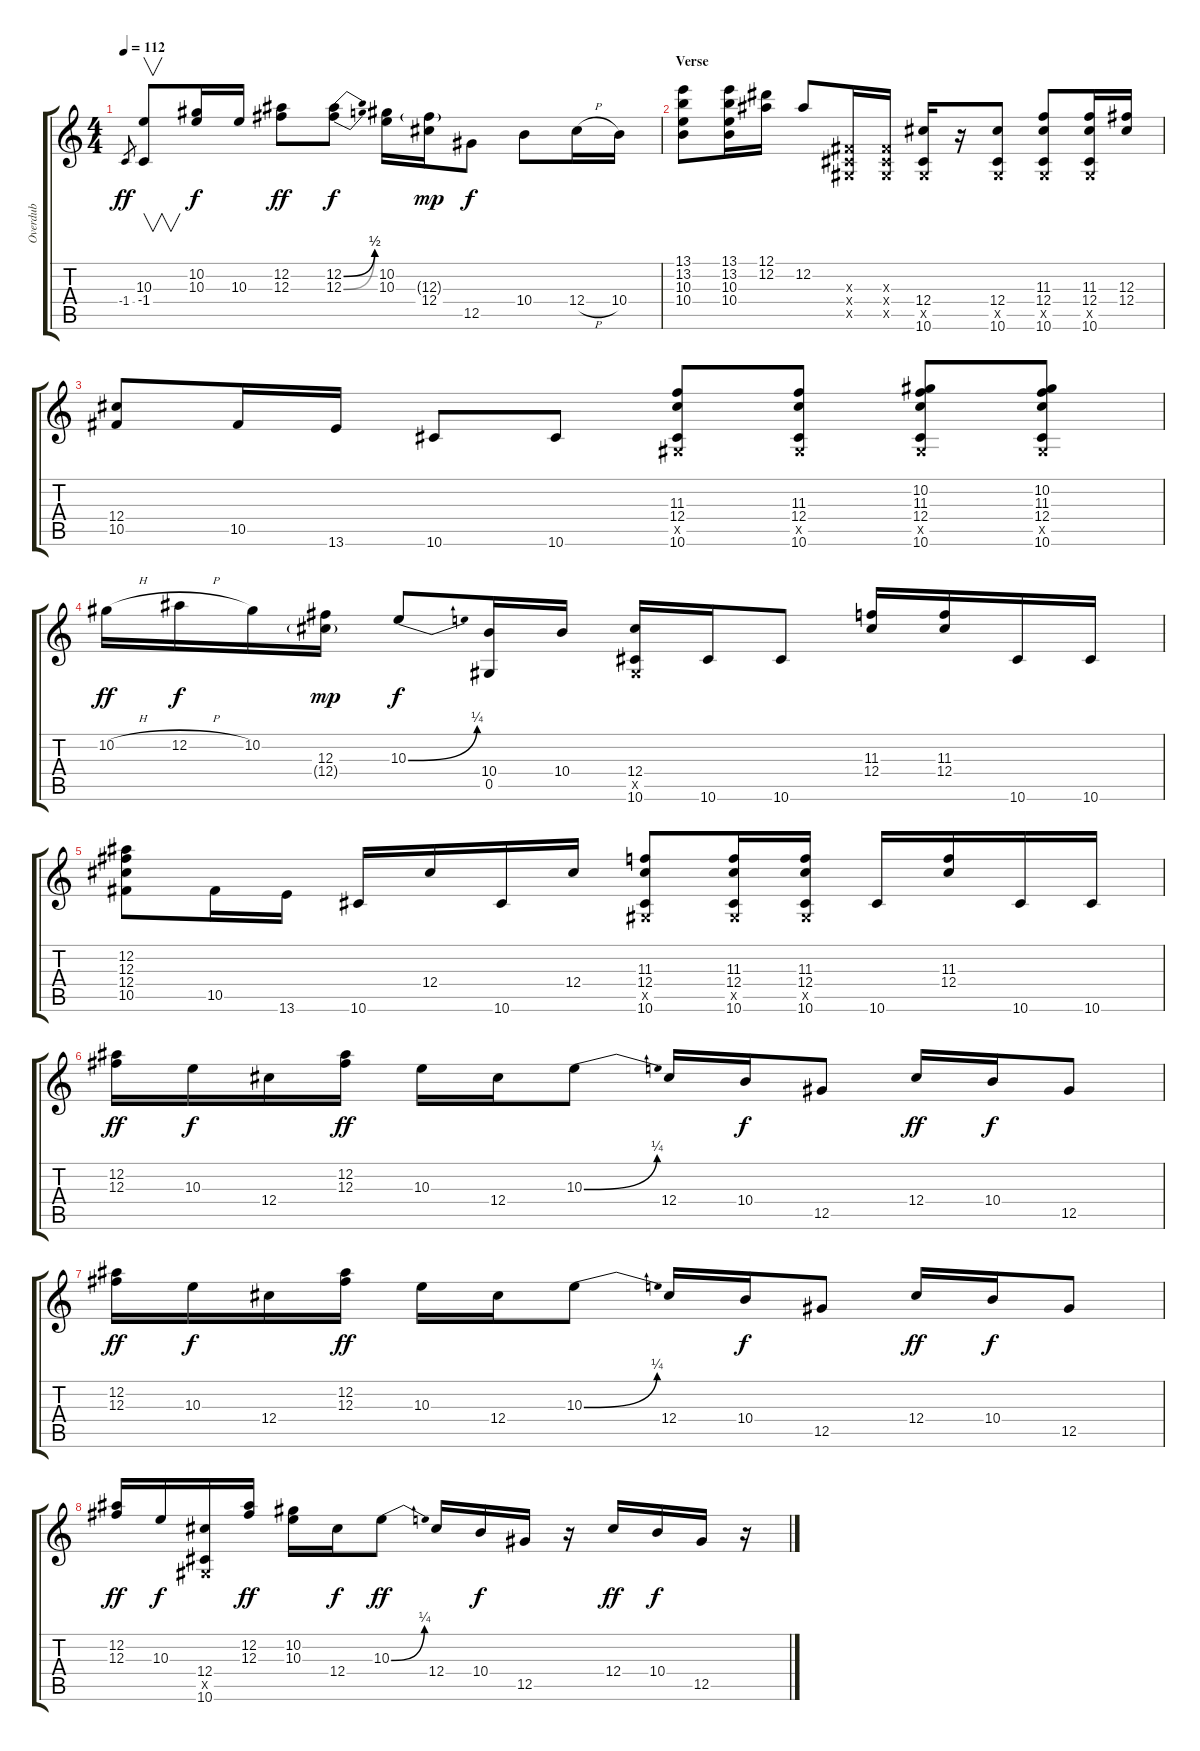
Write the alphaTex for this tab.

\track ("Overdub" "Overdub") {instrument fretlessbass}
\staff {score tabs}
\tuning (Eb4 Bb3 Gb3 Db3 Ab2 Eb2) {hide}
\ts (4 4)
\tempo 112
\clef g2
\ks c
-1.4.8{gr dy ff} (10.3 -1.4).8{v} (10.2 10.3).16{dy f} 10.3.16 (12.2 12.3).8{dy ff} (12.2{be (bend 0 0 60 2)} 12.3{be (bend 0 0 60 2)}).8{dy f} (10.2 10.3).16 (12.3{g} 12.4).16{dy mp} 12.5.8{dy f} 10.4.8 12.4{h}.16 10.4.16 |
\section ("" "Verse")
(13.1 13.2 10.3 10.4).8 (13.1 13.2 10.3 10.4).16 (12.1 12.2).16 12.2.8 (0.3{x} 0.4{x} 0.5{x}).16 (0.3{x} 0.4{x} 0.5{x}).16 (12.4 0.5{x} 10.6).16 r.16 (12.4 0.5{x} 10.6).8 (11.3 12.4 0.5{x} 10.6).8 (11.3 12.4 0.5{x} 10.6).16 (12.3 12.4).16 |
(12.4 10.5).8 10.5.16 13.6.16 10.6.8 10.6.8 (11.3 12.4 0.5{x} 10.6).8 (11.3 12.4 0.5{x} 10.6).8 (10.2 11.3 12.4 0.5{x} 10.6).8 (10.2 11.3 12.4 0.5{x} 10.6).8 |
10.2{h}.16{dy ff} 12.2{h}.16{dy f} 10.2.16 (12.3 12.4{g}).16{dy mp} 10.3{be (bend 0 0 60 1)}.8{dy f} (10.4 0.5).16 10.4.16 (12.4 0.5{x} 10.6).16 10.6.16 10.6.8 (11.3 12.4).16 (11.3 12.4).16 10.6.16 10.6.16 |
(12.2 12.3 12.4 10.5).8 10.5.16 13.6.16 10.6.16 12.4.16 10.6.16 12.4.16 (11.3 12.4 0.5{x} 10.6).8 (11.3 12.4 0.5{x} 10.6).16 (11.3 12.4 0.5{x} 10.6).16 10.6.16 (11.3 12.4).16 10.6.16 10.6.16 |
(12.2 12.3).16{dy ff} 10.3.16{dy f} 12.4.16 (12.2 12.3).16{dy ff} 10.3.16 12.4.16 10.3{be (bend 0 0 60 1)}.8 12.4.16 10.4.16{dy f} 12.5.8 12.4.16{dy ff} 10.4.16{dy f} 12.5.8 |
(12.2 12.3).16{dy ff} 10.3.16{dy f} 12.4.16 (12.2 12.3).16{dy ff} 10.3.16 12.4.16 10.3{be (bend 0 0 60 1)}.8 12.4.16 10.4.16{dy f} 12.5.8 12.4.16{dy ff} 10.4.16{dy f} 12.5.8 |
(12.2 12.3).16{dy ff} 10.3.16{dy f} (12.4 0.5{x} 10.6).16 (12.2 12.3).16{dy ff} (10.2 10.3).16 12.4.16{dy f} 10.3{be (bend 0 0 60 1)}.8{dy ff} 12.4.16 10.4.16{dy f} 12.5.16 r.16 12.4.16{dy ff} 10.4.16{dy f} 12.5.16 r.16
